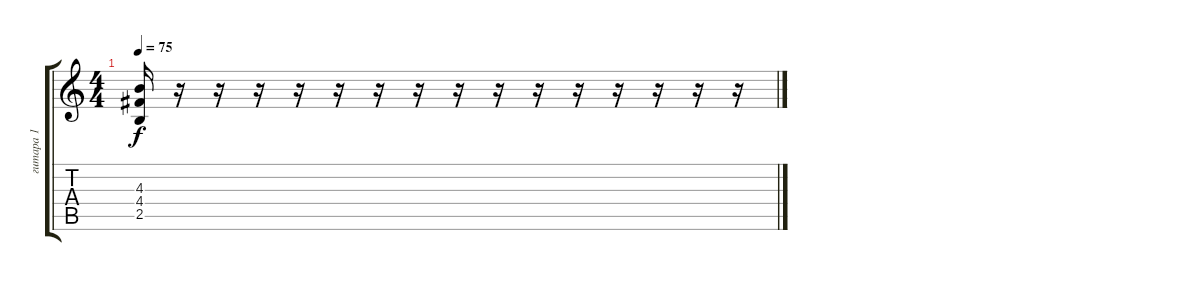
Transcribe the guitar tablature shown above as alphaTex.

\track ("гитара 1" "гитара 1") {instrument distortionguitar}
\staff {score tabs}
\tuning (E4 B3 G3 D3 A2 E2) {hide}
\ts (4 4)
\tempo 75
\clef g2
\ks c
(4.3 4.4 2.5).16{dy f} r.16 r.16 r.16 r.16 r.16 r.16 r.16 r.16 r.16 r.16 r.16 r.16 r.16 r.16 r.16
